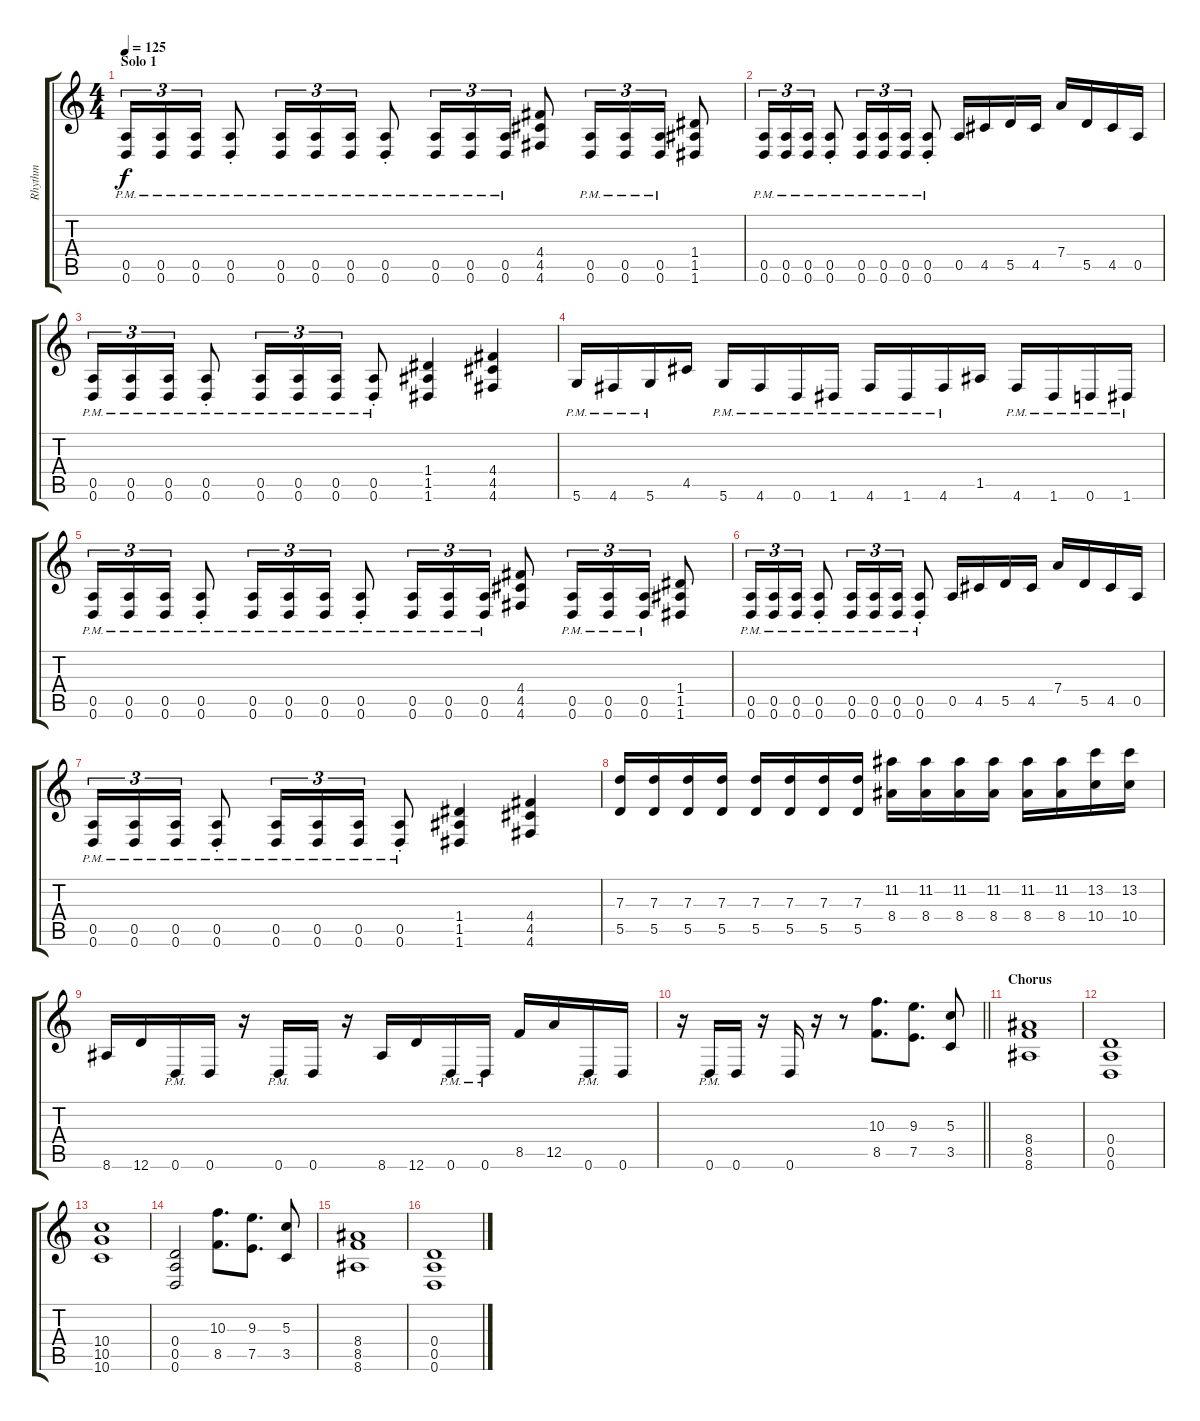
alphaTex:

\track ("Rhythm" "Rhythm") {instrument distortionguitar}
\staff {score tabs}
\tuning (E4 B3 G3 D3 A2 D2) {hide}
\ts (4 4)
\section ("" "Solo 1")
\tempo 125
\clef g2
\ks c
(0.5{pm} 0.6{pm}).16{tu (3 2) dy f} (0.5{pm} 0.6{pm}).16{tu (3 2)} (0.5{pm} 0.6{pm}).16{tu (3 2)} (0.5{pm} 0.6{pm st}).8 (0.5{pm} 0.6{pm}).16{tu (3 2)} (0.5{pm} 0.6{pm}).16{tu (3 2)} (0.5{pm} 0.6{pm}).16{tu (3 2)} (0.5{pm} 0.6{pm st}).8 (0.5{pm} 0.6{pm}).16{tu (3 2)} (0.5{pm} 0.6{pm}).16{tu (3 2)} (0.5{pm} 0.6{pm}).16{tu (3 2)} (4.4 4.5 4.6).8 (0.5{pm} 0.6{pm}).16{tu (3 2)} (0.5{pm} 0.6{pm}).16{tu (3 2)} (0.5{pm} 0.6{pm}).16{tu (3 2)} (1.4 1.5 1.6).8 |
(0.5{pm} 0.6{pm}).16{tu (3 2)} (0.5{pm} 0.6{pm}).16{tu (3 2)} (0.5{pm} 0.6{pm}).16{tu (3 2)} (0.5{pm} 0.6{pm st}).8 (0.5{pm} 0.6{pm}).16{tu (3 2)} (0.5{pm} 0.6{pm}).16{tu (3 2)} (0.5{pm} 0.6{pm}).16{tu (3 2)} (0.5{pm} 0.6{pm st}).8 0.5.16 4.5.16 5.5.16 4.5.16 7.4.16 5.5.16 4.5.16 0.5.16 |
(0.5{pm} 0.6{pm}).16{tu (3 2)} (0.5{pm} 0.6{pm}).16{tu (3 2)} (0.5{pm} 0.6{pm}).16{tu (3 2)} (0.5{pm} 0.6{pm st}).8 (0.5{pm} 0.6{pm}).16{tu (3 2)} (0.5{pm} 0.6{pm}).16{tu (3 2)} (0.5{pm} 0.6{pm}).16{tu (3 2)} (0.5{pm} 0.6{pm st}).8 (1.4 1.5 1.6).4 (4.4 4.5 4.6).4 |
5.6{pm}.16 4.6{pm}.16 5.6{pm}.16 4.5.16 5.6{pm}.16 4.6{pm}.16 0.6{pm}.16 1.6{pm}.16 4.6{pm}.16 1.6{pm}.16 4.6{pm}.16 1.5.16 4.6{pm}.16 1.6{pm}.16 0.6{pm}.16 1.6{pm}.16 |
(0.5{pm} 0.6{pm}).16{tu (3 2)} (0.5{pm} 0.6{pm}).16{tu (3 2)} (0.5{pm} 0.6{pm}).16{tu (3 2)} (0.5{pm} 0.6{pm st}).8 (0.5{pm} 0.6{pm}).16{tu (3 2)} (0.5{pm} 0.6{pm}).16{tu (3 2)} (0.5{pm} 0.6{pm}).16{tu (3 2)} (0.5{pm} 0.6{pm st}).8 (0.5{pm} 0.6{pm}).16{tu (3 2)} (0.5{pm} 0.6{pm}).16{tu (3 2)} (0.5{pm} 0.6{pm}).16{tu (3 2)} (4.4 4.5 4.6).8 (0.5{pm} 0.6{pm}).16{tu (3 2)} (0.5{pm} 0.6{pm}).16{tu (3 2)} (0.5{pm} 0.6{pm}).16{tu (3 2)} (1.4 1.5 1.6).8 |
(0.5{pm} 0.6{pm}).16{tu (3 2)} (0.5{pm} 0.6{pm}).16{tu (3 2)} (0.5{pm} 0.6{pm}).16{tu (3 2)} (0.5{pm} 0.6{pm st}).8 (0.5{pm} 0.6{pm}).16{tu (3 2)} (0.5{pm} 0.6{pm}).16{tu (3 2)} (0.5{pm} 0.6{pm}).16{tu (3 2)} (0.5{pm} 0.6{pm st}).8 0.5.16 4.5.16 5.5.16 4.5.16 7.4.16 5.5.16 4.5.16 0.5.16 |
(0.5{pm} 0.6{pm}).16{tu (3 2)} (0.5{pm} 0.6{pm}).16{tu (3 2)} (0.5{pm} 0.6{pm}).16{tu (3 2)} (0.5{pm} 0.6{pm st}).8 (0.5{pm} 0.6{pm}).16{tu (3 2)} (0.5{pm} 0.6{pm}).16{tu (3 2)} (0.5{pm} 0.6{pm}).16{tu (3 2)} (0.5{pm} 0.6{pm st}).8 (1.4 1.5 1.6).4 (4.4 4.5 4.6).4 |
(7.3 5.5).16 (7.3 5.5).16 (7.3 5.5).16 (7.3 5.5).16 (7.3 5.5).16 (7.3 5.5).16 (7.3 5.5).16 (7.3 5.5).16 (11.2 8.4).16 (11.2 8.4).16 (11.2 8.4).16 (11.2 8.4).16 (11.2 8.4).16 (11.2 8.4).16 (13.2 10.4).16 (13.2 10.4).16 |
8.6.16 12.6.16 0.6{pm}.16 0.6.16 r.16 0.6{pm}.16 0.6.16 r.16 8.6.16 12.6.16 0.6{pm}.16 0.6{pm}.16 8.5.16 12.5.16 0.6{pm}.16 0.6.16 |
\barLineRight lightlight
r.16 0.6{pm}.16 0.6.16 r.16 0.6.16 r.16 r.8 (10.3 8.5).8{d} (9.3 7.5).8{d} (5.3 3.5).8 |
\section ("" "Chorus")
(8.4 8.5 8.6).1 |
(0.4 0.5 0.6).1 |
(10.4 10.5 10.6).1 |
(0.4 0.5 0.6).2 (10.3 8.5).8{d} (9.3 7.5).8{d} (5.3 3.5).8 |
(8.4 8.5 8.6).1 |
(0.4 0.5 0.6).1
